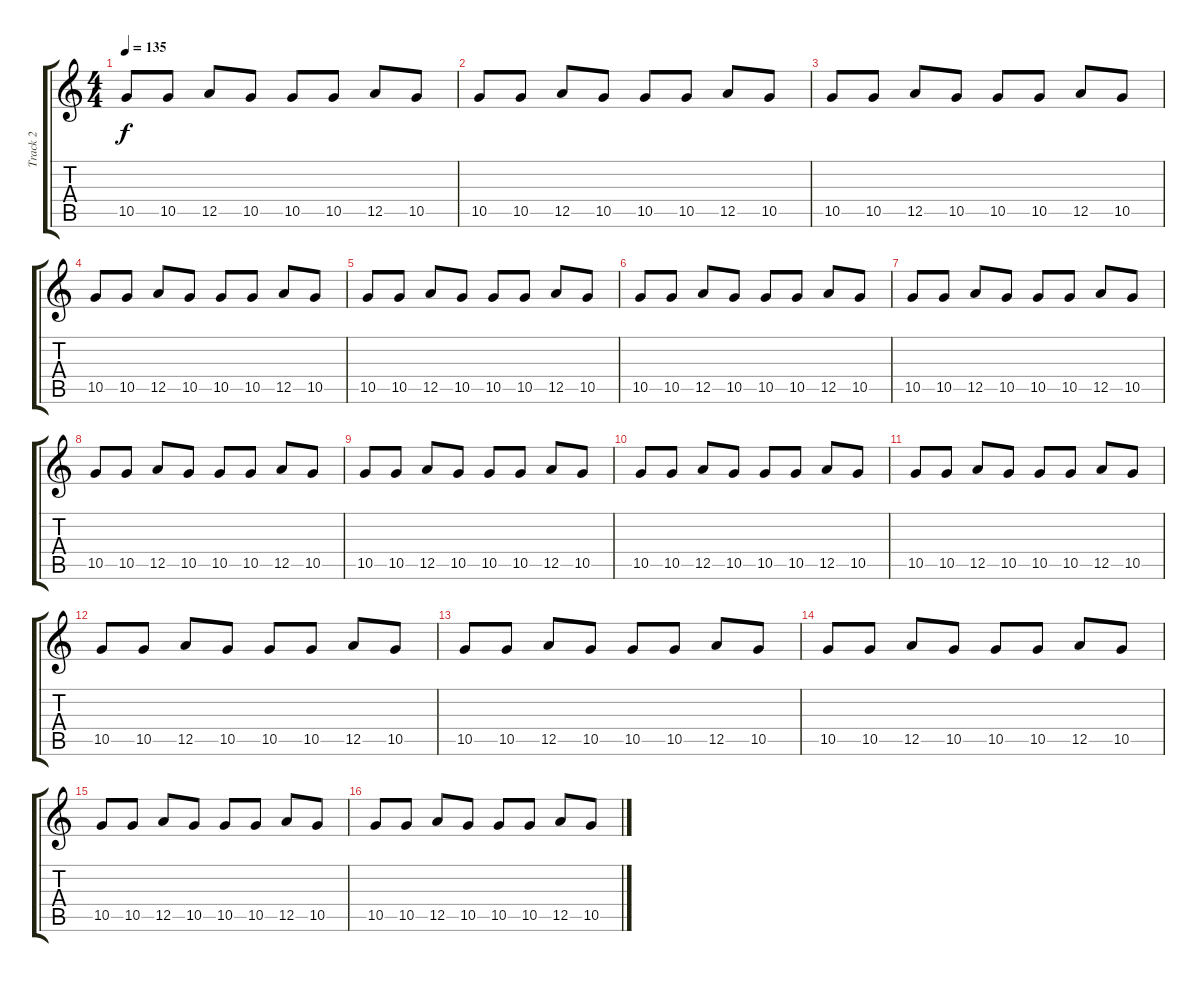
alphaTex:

\track ("Track 2" "Track 2") {instrument distortionguitar}
\staff {score tabs}
\tuning (E4 B3 G3 D3 A2 E2) {hide}
\ts (4 4)
\tempo 135
\clef g2
\ks c
10.5.8{dy f} 10.5.8 12.5.8 10.5.8 10.5.8 10.5.8 12.5.8 10.5.8 |
10.5.8 10.5.8 12.5.8 10.5.8 10.5.8 10.5.8 12.5.8 10.5.8 |
10.5.8 10.5.8 12.5.8 10.5.8 10.5.8 10.5.8 12.5.8 10.5.8 |
10.5.8 10.5.8 12.5.8 10.5.8 10.5.8 10.5.8 12.5.8 10.5.8 |
10.5.8 10.5.8 12.5.8 10.5.8 10.5.8 10.5.8 12.5.8 10.5.8 |
10.5.8 10.5.8 12.5.8 10.5.8 10.5.8 10.5.8 12.5.8 10.5.8 |
10.5.8 10.5.8 12.5.8 10.5.8 10.5.8 10.5.8 12.5.8 10.5.8 |
10.5.8 10.5.8 12.5.8 10.5.8 10.5.8 10.5.8 12.5.8 10.5.8 |
10.5.8 10.5.8 12.5.8 10.5.8 10.5.8 10.5.8 12.5.8 10.5.8 |
10.5.8 10.5.8 12.5.8 10.5.8 10.5.8 10.5.8 12.5.8 10.5.8 |
10.5.8 10.5.8 12.5.8 10.5.8 10.5.8 10.5.8 12.5.8 10.5.8 |
10.5.8 10.5.8 12.5.8 10.5.8 10.5.8 10.5.8 12.5.8 10.5.8 |
10.5.8 10.5.8 12.5.8 10.5.8 10.5.8 10.5.8 12.5.8 10.5.8 |
10.5.8 10.5.8 12.5.8 10.5.8 10.5.8 10.5.8 12.5.8 10.5.8 |
10.5.8 10.5.8 12.5.8 10.5.8 10.5.8 10.5.8 12.5.8 10.5.8 |
10.5.8 10.5.8 12.5.8 10.5.8 10.5.8 10.5.8 12.5.8 10.5.8
